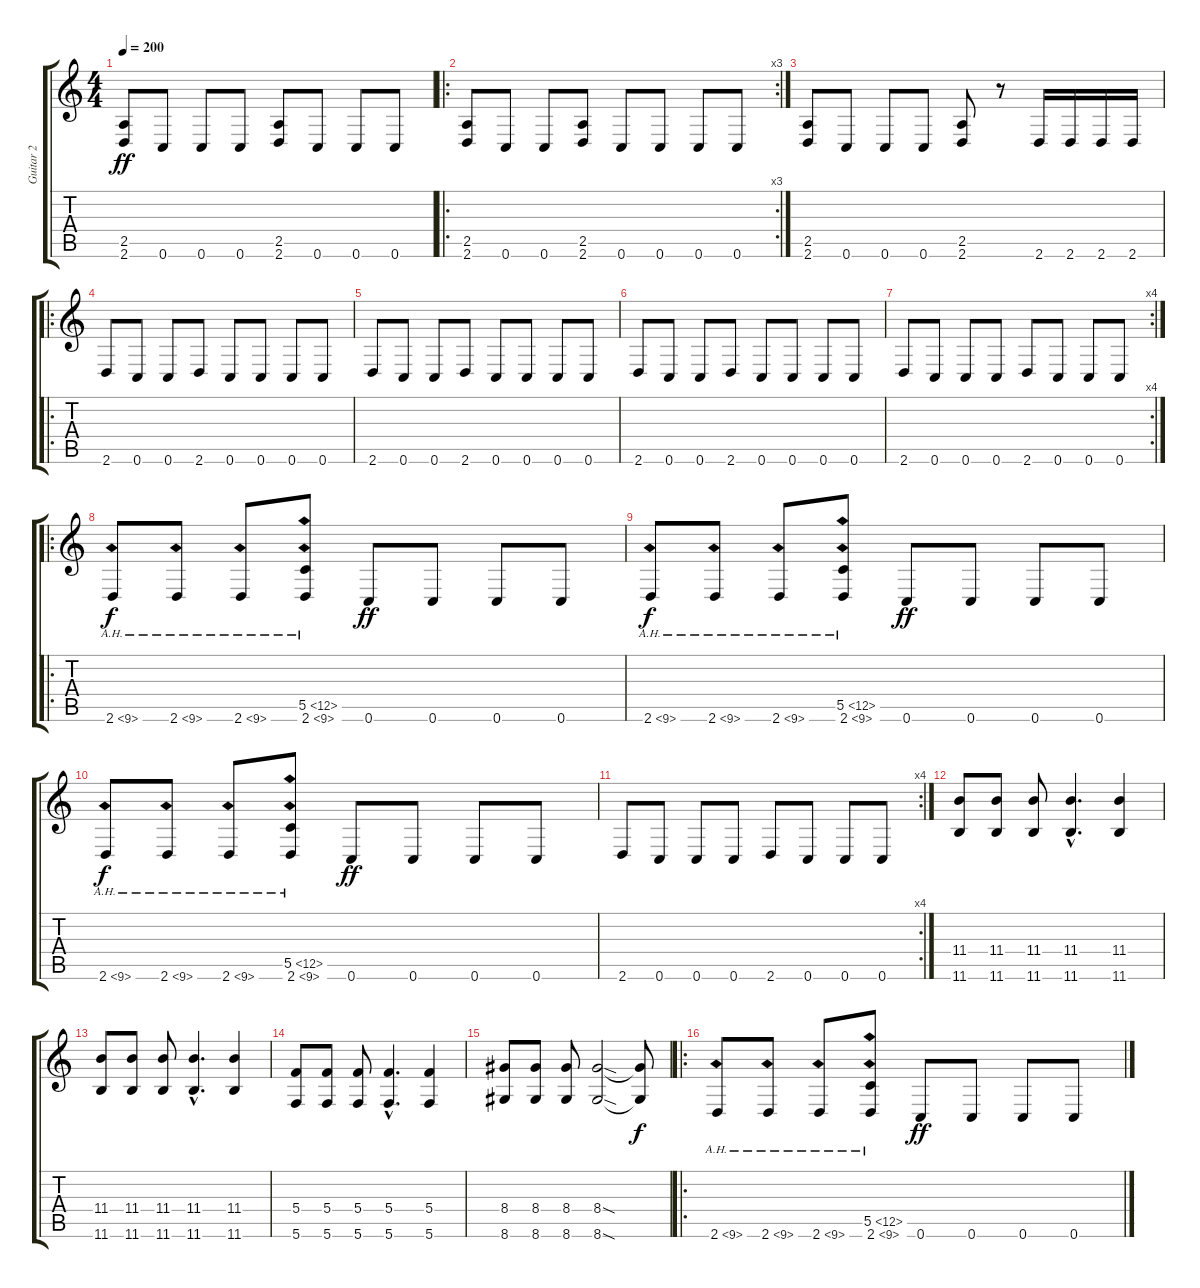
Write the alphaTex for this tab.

\track ("Guitar 2" "Guitar 2") {instrument distortionguitar}
\staff {score tabs}
\tuning (D4 A3 F3 C3 G2 C2) {hide}
\ts (4 4)
\tempo 200
\clef g2
\ks c
(2.5 2.6).8{dy ff} 0.6.8 0.6.8 0.6.8 (2.5 2.6).8 0.6.8 0.6.8 0.6.8 |
\ro
\rc 3
(2.5 2.6).8 0.6.8 0.6.8 (2.5 2.6).8 0.6.8 0.6.8 0.6.8 0.6.8 |
(2.5 2.6).8 0.6.8 0.6.8 0.6.8 (2.5 2.6).8 r.8 2.6.16 2.6.16 2.6.16 2.6.16 |
\ro
2.6.8 0.6.8 0.6.8 2.6.8 0.6.8 0.6.8 0.6.8 0.6.8 |
2.6.8 0.6.8 0.6.8 2.6.8 0.6.8 0.6.8 0.6.8 0.6.8 |
2.6.8 0.6.8 0.6.8 2.6.8 0.6.8 0.6.8 0.6.8 0.6.8 |
\rc 4
2.6.8 0.6.8 0.6.8 0.6.8 2.6.8 0.6.8 0.6.8 0.6.8 |
\ro
2.6{ah 7}.8{dy f instrument guitarharmonics} 2.6{ah 7}.8 2.6{ah 7}.8 (5.5{ah 7} 2.6{ah 7}).8 0.6.8{dy ff instrument distortionguitar} 0.6.8 0.6.8 0.6.8 |
2.6{ah 7}.8{dy f instrument guitarharmonics} 2.6{ah 7}.8 2.6{ah 7}.8 (5.5{ah 7} 2.6{ah 7}).8 0.6.8{dy ff instrument distortionguitar} 0.6.8 0.6.8 0.6.8 |
2.6{ah 7}.8{dy f instrument guitarharmonics} 2.6{ah 7}.8 2.6{ah 7}.8 (5.5{ah 7} 2.6{ah 7}).8 0.6.8{dy ff instrument distortionguitar} 0.6.8 0.6.8 0.6.8 |
\rc 4
2.6.8 0.6.8 0.6.8 0.6.8 2.6.8 0.6.8 0.6.8 0.6.8 |
(11.4 11.6).8 (11.4 11.6).8 (11.4 11.6).8 (11.4{hac} 11.6{hac}).4{d} (11.4 11.6).4 |
(11.4 11.6).8 (11.4 11.6).8 (11.4 11.6).8 (11.4{hac} 11.6{hac}).4{d} (11.4 11.6).4 |
(5.4 5.6).8 (5.4 5.6).8 (5.4 5.6).8 (5.4{hac} 5.6{hac}).4{d} (5.4 5.6).4 |
(8.4 8.6).8 (8.4 8.6).8 (8.4 8.6).8 (8.4{sod} 8.6{sod}).2 (8.4{t} 8.6{t}).8{dy f} |
\ro
2.6{ah 7}.8{instrument guitarharmonics} 2.6{ah 7}.8 2.6{ah 7}.8 (5.5{ah 7} 2.6{ah 7}).8 0.6.8{dy ff instrument distortionguitar} 0.6.8 0.6.8 0.6.8
